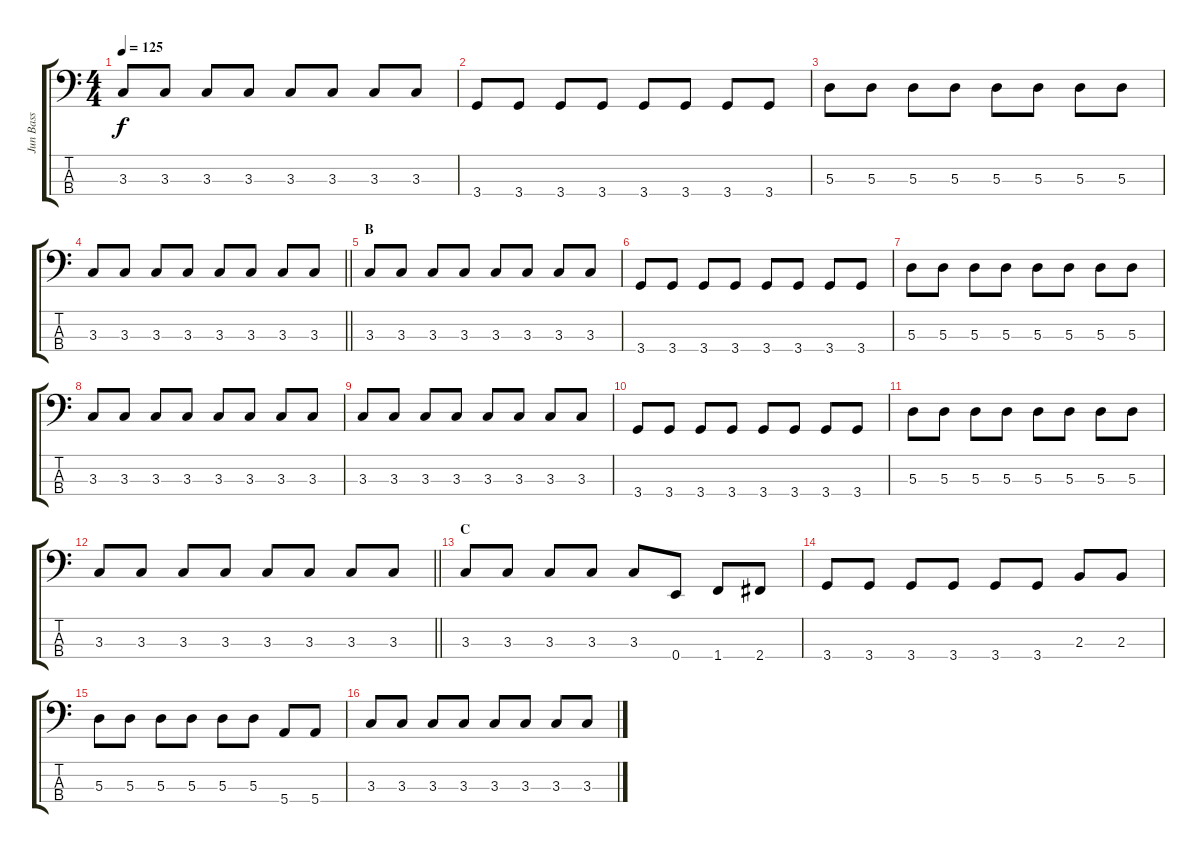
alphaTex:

\track ("Jun Bass" "Jun Bass") {instrument electricbasspick}
\staff {score tabs}
\tuning (G2 D2 A1 E1) {hide}
\ts (4 4)
\tempo 125
\clef f4
\ks c
3.3.8{dy f} 3.3.8 3.3.8 3.3.8 3.3.8 3.3.8 3.3.8 3.3.8 |
3.4.8 3.4.8 3.4.8 3.4.8 3.4.8 3.4.8 3.4.8 3.4.8 |
5.3.8 5.3.8 5.3.8 5.3.8 5.3.8 5.3.8 5.3.8 5.3.8 |
\barLineRight lightlight
3.3.8 3.3.8 3.3.8 3.3.8 3.3.8 3.3.8 3.3.8 3.3.8 |
\section ("" "B")
3.3.8 3.3.8 3.3.8 3.3.8 3.3.8 3.3.8 3.3.8 3.3.8 |
3.4.8 3.4.8 3.4.8 3.4.8 3.4.8 3.4.8 3.4.8 3.4.8 |
5.3.8 5.3.8 5.3.8 5.3.8 5.3.8 5.3.8 5.3.8 5.3.8 |
3.3.8 3.3.8 3.3.8 3.3.8 3.3.8 3.3.8 3.3.8 3.3.8 |
3.3.8 3.3.8 3.3.8 3.3.8 3.3.8 3.3.8 3.3.8 3.3.8 |
3.4.8 3.4.8 3.4.8 3.4.8 3.4.8 3.4.8 3.4.8 3.4.8 |
5.3.8 5.3.8 5.3.8 5.3.8 5.3.8 5.3.8 5.3.8 5.3.8 |
\barLineRight lightlight
3.3.8 3.3.8 3.3.8 3.3.8 3.3.8 3.3.8 3.3.8 3.3.8 |
\section ("" "C")
3.3.8 3.3.8 3.3.8 3.3.8 3.3.8 0.4.8 1.4.8 2.4.8 |
3.4.8 3.4.8 3.4.8 3.4.8 3.4.8 3.4.8 2.3.8 2.3.8 |
5.3.8 5.3.8 5.3.8 5.3.8 5.3.8 5.3.8 5.4.8 5.4.8 |
3.3.8 3.3.8 3.3.8 3.3.8 3.3.8 3.3.8 3.3.8 3.3.8
